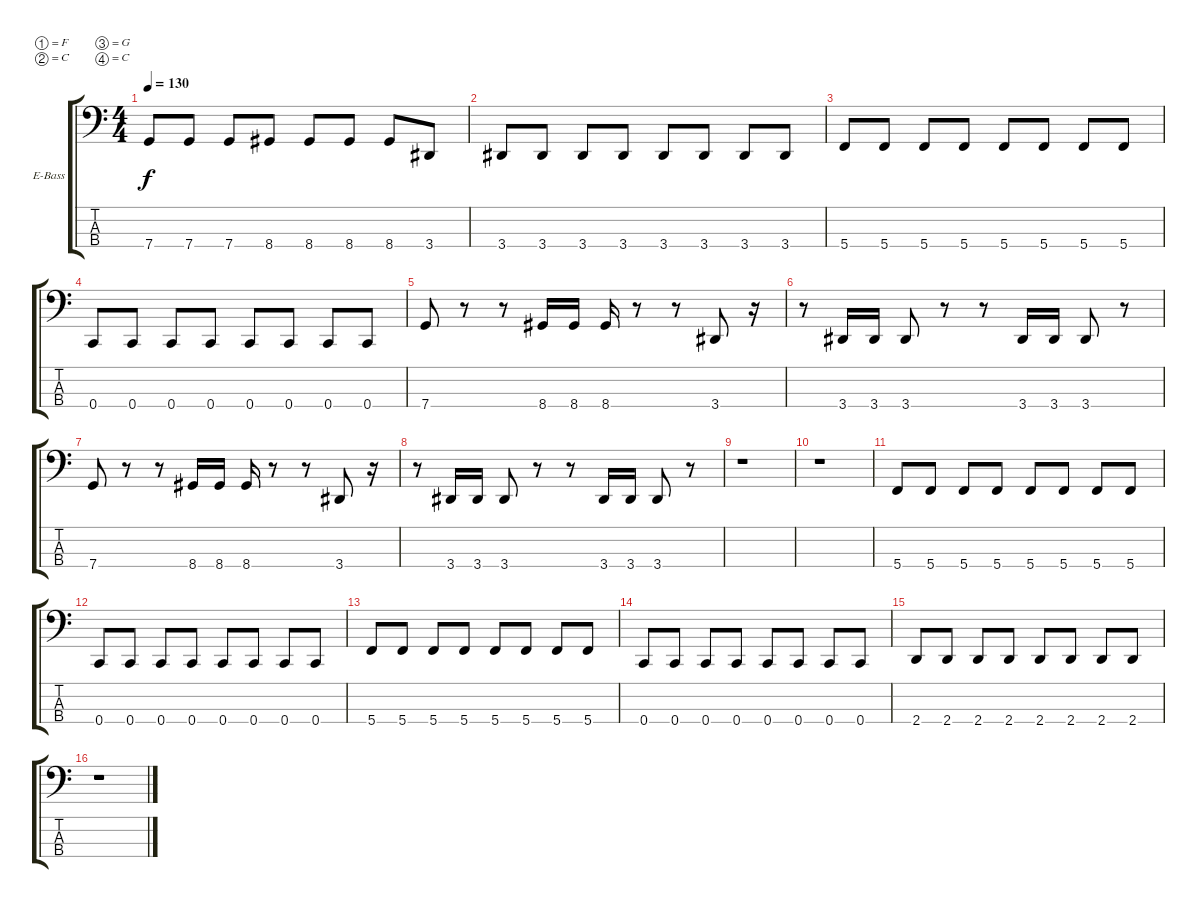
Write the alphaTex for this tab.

\bracketExtendMode groupsimilarinstruments
\firstSystemTrackNameOrientation horizontal
\otherSystemsTrackNameOrientation horizontal
\track ("Bass" "E-Bass") {instrument electricbasspick}
\staff {score tabs}
\tuning (F2 C2 G1 C1)
\ts (4 4)
\tempo 130
\clef f4
\ks c
7.4.8{dy f} 7.4.8 7.4.8 8.4.8 8.4.8 8.4.8 8.4.8 3.4.8 |
3.4.8 3.4.8 3.4.8 3.4.8 3.4.8 3.4.8 3.4.8 3.4.8 |
5.4.8 5.4.8 5.4.8 5.4.8 5.4.8 5.4.8 5.4.8 5.4.8 |
0.4.8 0.4.8 0.4.8 0.4.8 0.4.8 0.4.8 0.4.8 0.4.8 |
7.4.8 r.8 r.8 8.4.16 8.4.16 8.4.16 r.8 r.8 3.4.8 r.16 |
r.8 3.4.16 3.4.16 3.4.8 r.8 r.8 3.4.16 3.4.16 3.4.8 r.8 |
7.4.8 r.8 r.8 8.4.16 8.4.16 8.4.16 r.8 r.8 3.4.8 r.16 |
r.8 3.4.16 3.4.16 3.4.8 r.8 r.8 3.4.16 3.4.16 3.4.8 r.8 |
r.1 |
r.1 |
5.4.8 5.4.8 5.4.8 5.4.8 5.4.8 5.4.8 5.4.8 5.4.8 |
0.4.8 0.4.8 0.4.8 0.4.8 0.4.8 0.4.8 0.4.8 0.4.8 |
5.4.8 5.4.8 5.4.8 5.4.8 5.4.8 5.4.8 5.4.8 5.4.8 |
0.4.8 0.4.8 0.4.8 0.4.8 0.4.8 0.4.8 0.4.8 0.4.8 |
2.4.8 2.4.8 2.4.8 2.4.8 2.4.8 2.4.8 2.4.8 2.4.8 |
r.1
